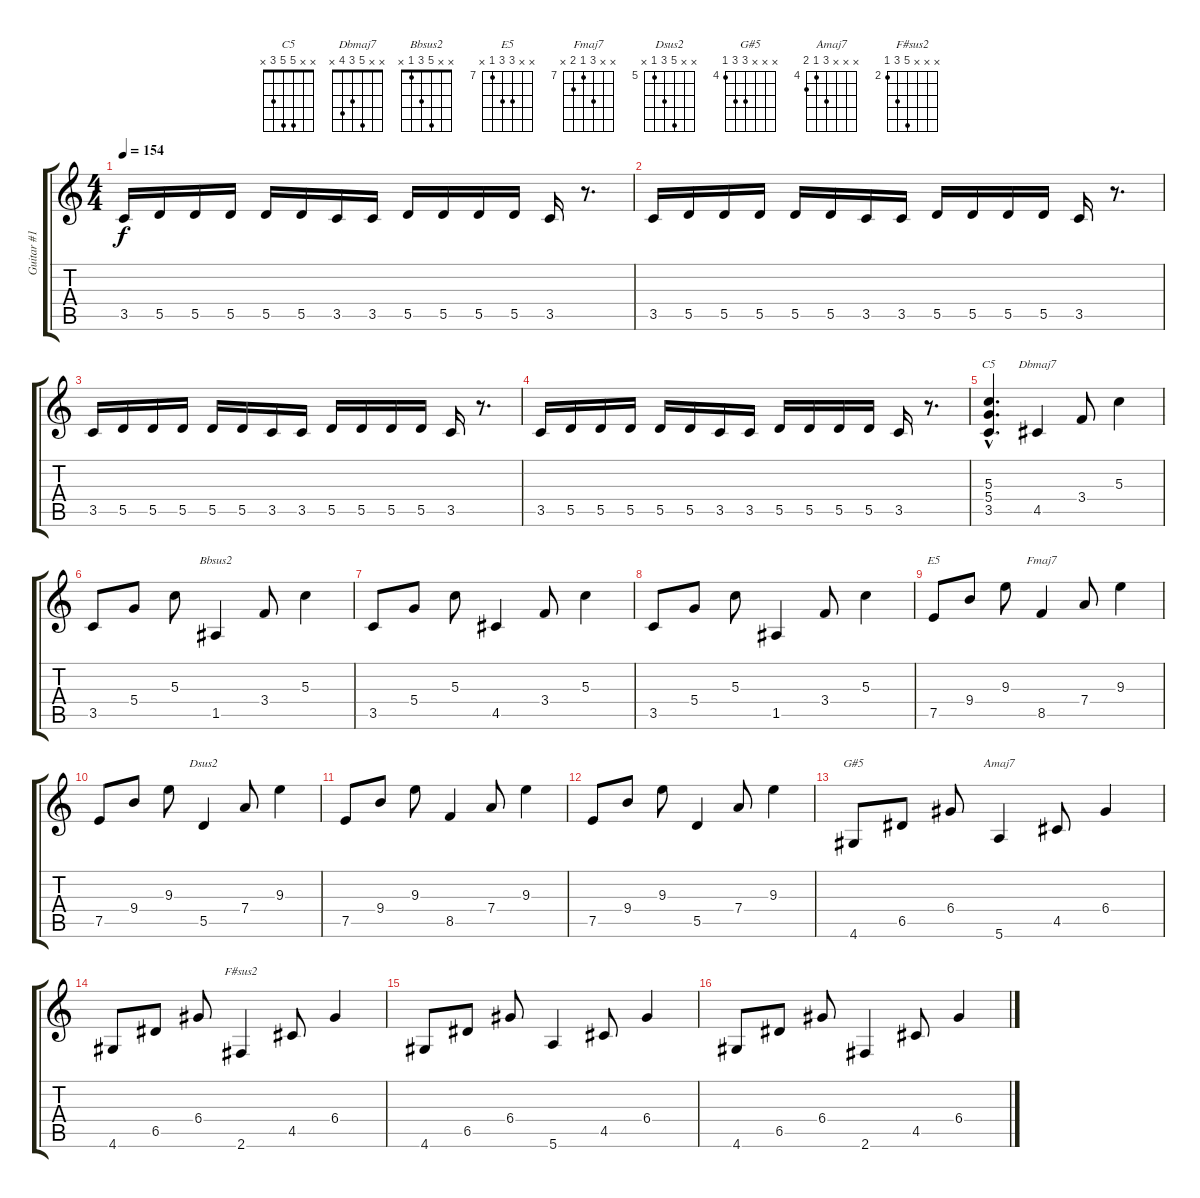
\track ("Guitar #1" "Guitar #1") {instrument distortionguitar}
\staff {score tabs}
\tuning (E4 B3 G3 D3 A2 E2) {hide}
\chord ("C5" x x 5 5 3 x)
\chord ("Dbmaj7" x x 5 3 4 x)
\chord ("Bbsus2" x x 5 3 1 x)
\chord ("E5" x x 9 9 7 x) {firstfret 7}
\chord ("Fmaj7" x x 9 7 8 x) {firstfret 7}
\chord ("Dsus2" x x 9 7 5 x) {firstfret 5}
\chord ("G#5" x x x 6 6 4) {firstfret 4}
\chord ("Amaj7" x x x 6 4 5) {firstfret 4}
\chord ("F#sus2" x x x 6 4 2) {firstfret 2}
\ts (4 4)
\tempo 154
\clef g2
\ks c
3.5.16{dy f} 5.5.16 5.5.16 5.5.16 5.5.16 5.5.16 3.5.16 3.5.16 5.5.16 5.5.16 5.5.16 5.5.16 3.5.16 r.8{d} |
3.5.16 5.5.16 5.5.16 5.5.16 5.5.16 5.5.16 3.5.16 3.5.16 5.5.16 5.5.16 5.5.16 5.5.16 3.5.16 r.8{d} |
3.5.16 5.5.16 5.5.16 5.5.16 5.5.16 5.5.16 3.5.16 3.5.16 5.5.16 5.5.16 5.5.16 5.5.16 3.5.16 r.8{d} |
3.5.16 5.5.16 5.5.16 5.5.16 5.5.16 5.5.16 3.5.16 3.5.16 5.5.16 5.5.16 5.5.16 5.5.16 3.5.16 r.8{d} |
(5.3{hac} 5.4{hac} 3.5{hac}).4{d ch "C5"} 4.5.4{ch "Dbmaj7"} 3.4.8 5.3.4 |
3.5.8 5.4.8 5.3.8 1.5.4{ch "Bbsus2"} 3.4.8 5.3.4 |
3.5.8 5.4.8 5.3.8 4.5.4 3.4.8 5.3.4 |
3.5.8 5.4.8 5.3.8 1.5.4 3.4.8 5.3.4 |
7.5.8{ch "E5"} 9.4.8 9.3.8 8.5.4{ch "Fmaj7"} 7.4.8 9.3.4 |
7.5.8 9.4.8 9.3.8 5.5.4{ch "Dsus2"} 7.4.8 9.3.4 |
7.5.8 9.4.8 9.3.8 8.5.4 7.4.8 9.3.4 |
7.5.8 9.4.8 9.3.8 5.5.4 7.4.8 9.3.4 |
4.6.8{ch "G#5"} 6.5.8 6.4.8 5.6.4{ch "Amaj7"} 4.5.8 6.4.4 |
4.6.8 6.5.8 6.4.8 2.6.4{ch "F#sus2"} 4.5.8 6.4.4 |
4.6.8 6.5.8 6.4.8 5.6.4 4.5.8 6.4.4 |
4.6.8 6.5.8 6.4.8 2.6.4 4.5.8 6.4.4
